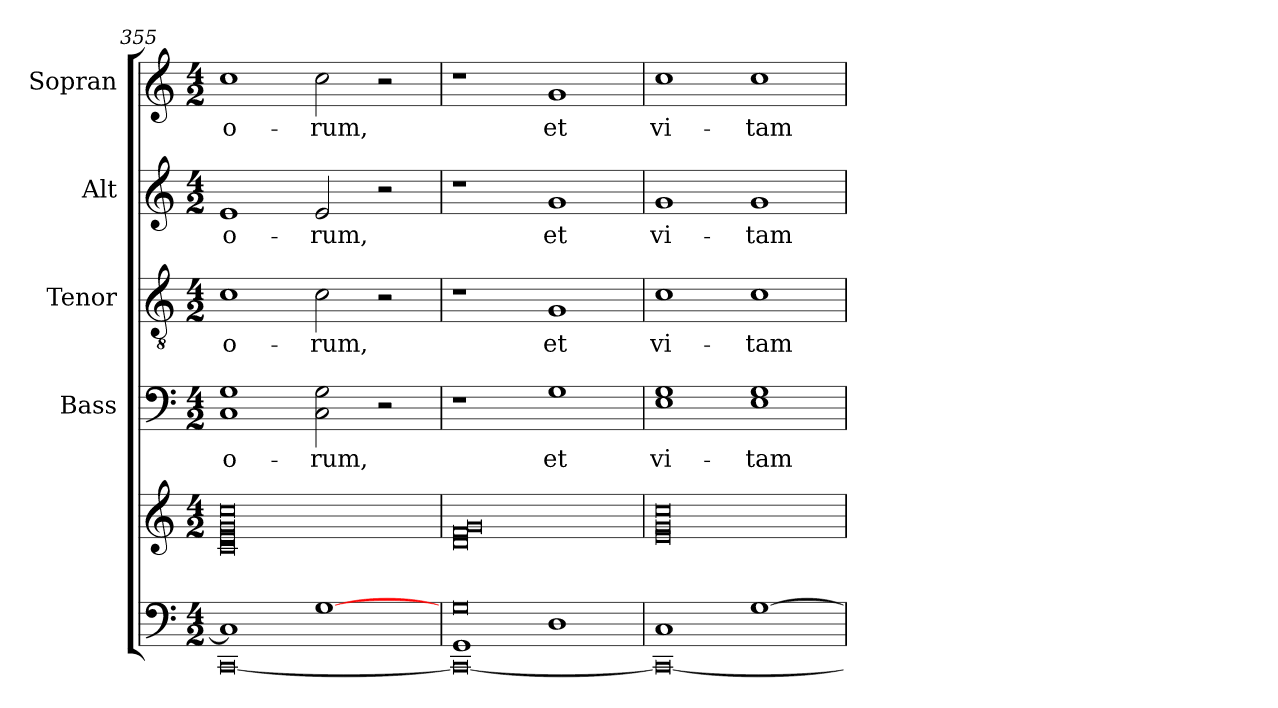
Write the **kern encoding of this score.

**kern	**kern	**kern	**text	**kern	**text	**kern	**text	**kern	**text
*part5	*part5	*part4	*part4	*part3	*part3	*part2	*part2	*part1	*part1
*staff6	*staff5	*staff4	*staff4	*staff3	*staff3	*staff2	*staff2	*staff1	*staff1
*	*	*I"Bass	*	*I"Tenor	*	*I"Alt	*	*I"Sopran	*
*	*	*I'B.	*	*I'T.	*	*I'A.	*	*I'S.	*
*clefF4	*clefG2	*clefF4	*	*clefGv2	*	*clefG2	*	*clefG2	*
*k[]	*k[]	*k[]	*	*k[]	*	*k[]	*	*k[]	*
*C:	*C:	*C:	*	*C:	*	*C:	*	*C:	*
*M4/2	*M4/2	*M4/2	*	*M4/2	*	*M4/2	*	*M4/2	*
=355	=355	=355	=355	=355	=355	=355	=355	=355	=355
*^	*	*	*	*	*	*	*	*	*
!	!	!	!	!LO:LY:b	!	!LO:LY:b	!	!LO:LY:b	!	!LO:LY:b
1C]	[<0CC	0c 0e 0g 0cc	1C 1G	-o-	1c	-o-	1e	-o-	1cc	-o-
!	!	!	!	!LO:LY:b	!	!LO:LY:b	!	!LO:LY:b	!	!LO:LY:b
[>1G	.	.	2C\ 2G\	-rum,	2c\	-rum,	2e/	-rum,	2cc\	-rum,
.	.	.	2r	.	2r	.	2r	.	2r	.
=356	=356	=356	=356	=356	=356	=356	=356	=356	=356	=356
1GG	0CC_ 0G	0d 0f 0g	1r	.	1r	.	1r	.	1r	.
!	!	!	!	!LO:LY:b	!	!LO:LY:b	!	!LO:LY:b	!	!LO:LY:b
1D	.	.	1G	et	1G	et	1g	et	1g	et
=357	=357	=357	=357	=357	=357	=357	=357	=357	=357	=357
!	!	!	!	!LO:LY:b	!	!LO:LY:b	!	!LO:LY:b	!	!LO:LY:b
1C	0CC_	0e 0g 0cc	1E 1G	vi-	1c	vi-	1g	vi-	1cc	vi-
!	!	!	!	!LO:LY:b	!	!LO:LY:b	!	!LO:LY:b	!	!LO:LY:b
[>1G	.	.	1E 1G	-tam	1c	-tam	1g	-tam	1cc	-tam
*v	*v	*	*	*	*	*	*	*	*	*
=	=	=	=	=	=	=	=	=	=
*-	*-	*-	*-	*-	*-	*-	*-	*-	*-
